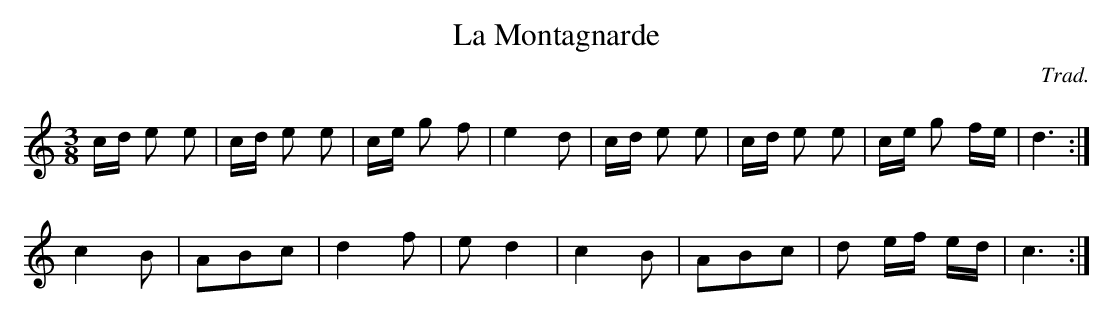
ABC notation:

X:1
T:La Montagnarde
C:Trad.
L:1/8
M:3/8
K:C major
 c/2d/2 e e|c/2d/2 e e|c/2e/2 g f|e2 d|c/2d/2 e e|c/2d/2 e e|c/2e/2 g f/2e/2|d3 :|
 c2 B|ABc|d2 f|e d2| c2 B|ABc|d e/2f/2 e/2d/2|c3 :|
